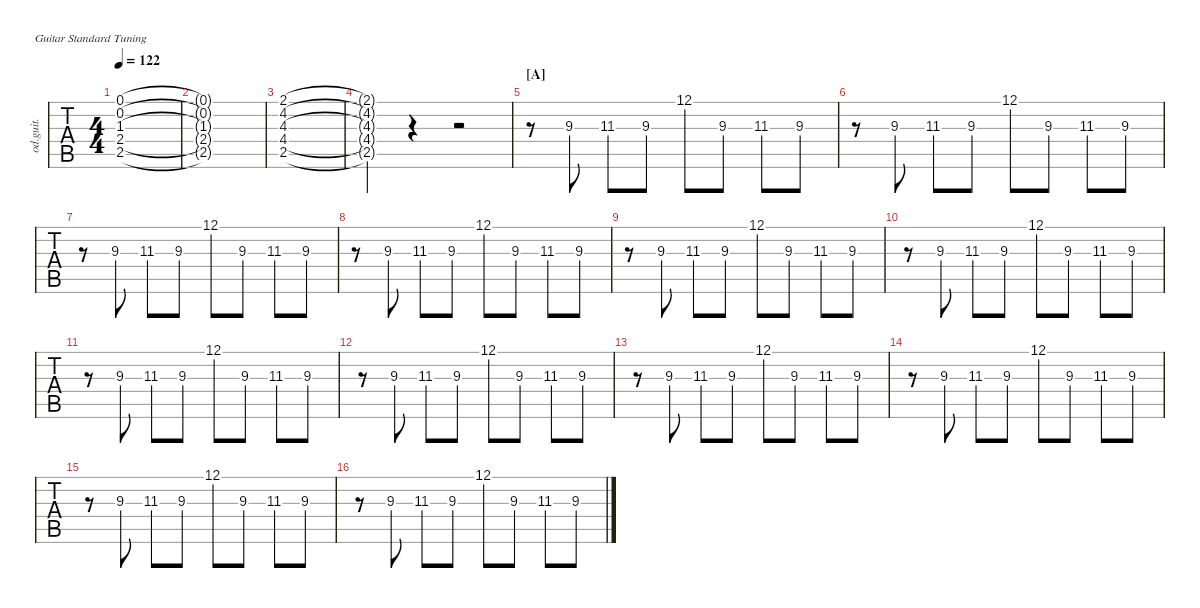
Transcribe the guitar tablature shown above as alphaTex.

\defaultSystemsLayout 4
\hideDynamics
\bracketExtendMode nobrackets
\track ("Guitar(keyboard)" "od.guit.") {defaultSystemsLayout 4 instrument overdrivenguitar}
\staff {tabs}
\tuning (E4 B3 G3 D3 A2 E2)
\ts (4 4)
\tempo 122
\clef g2
\ks c
(0.1 0.2 1.3{acc #} 2.4 2.5).1{dy f} |
(0.1{t} 0.2{t} 1.3{t acc #} 2.4{t} 2.5{t}).1 |
(2.1{acc #} 4.2{acc #} 4.3 4.4{acc #} 2.5).1 |
(2.1{t acc #} 4.2{t acc #} 4.3{t} 4.4{t acc #} 2.5{t}).4 r.4 r.2 |
\section ("A" "")
r.8 9.3.8 11.3{acc #}.8 9.3.8 12.1.8 9.3.8 11.3{acc #}.8 9.3.8 |
r.8 9.3.8 11.3{acc #}.8 9.3.8 12.1.8 9.3.8 11.3{acc #}.8 9.3.8 |
r.8 9.3.8 11.3{acc #}.8 9.3.8 12.1.8 9.3.8 11.3{acc #}.8 9.3.8 |
r.8 9.3.8 11.3{acc #}.8 9.3.8 12.1.8 9.3.8 11.3{acc #}.8 9.3.8 |
r.8 9.3.8 11.3{acc #}.8 9.3.8 12.1.8 9.3.8 11.3{acc #}.8 9.3.8 |
r.8 9.3.8 11.3{acc #}.8 9.3.8 12.1.8 9.3.8 11.3{acc #}.8 9.3.8 |
r.8 9.3.8 11.3{acc #}.8 9.3.8 12.1.8 9.3.8 11.3{acc #}.8 9.3.8 |
r.8 9.3.8 11.3{acc #}.8 9.3.8 12.1.8 9.3.8 11.3{acc #}.8 9.3.8 |
r.8 9.3.8 11.3{acc #}.8 9.3.8 12.1.8 9.3.8 11.3{acc #}.8 9.3.8 |
r.8 9.3.8 11.3{acc #}.8 9.3.8 12.1.8 9.3.8 11.3{acc #}.8 9.3.8 |
r.8 9.3.8 11.3{acc #}.8 9.3.8 12.1.8 9.3.8 11.3{acc #}.8 9.3.8 |
r.8 9.3.8 11.3{acc #}.8 9.3.8 12.1.8 9.3.8 11.3{acc #}.8 9.3.8
